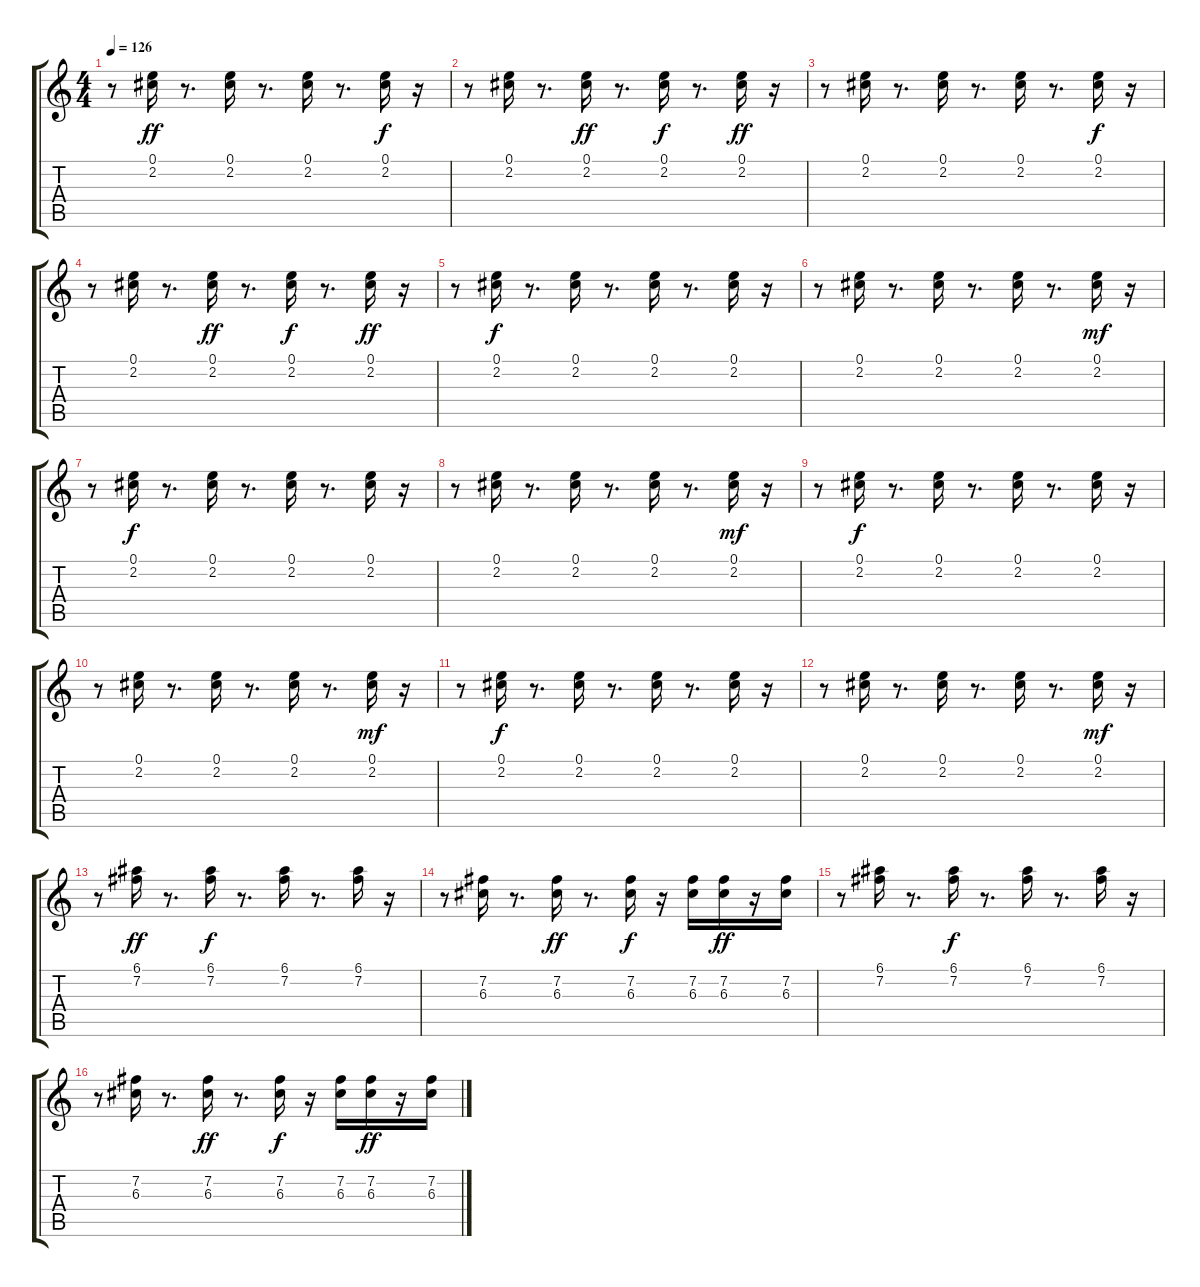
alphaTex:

\track "" {instrument electricguitarclean}
\staff {score tabs}
\tuning (E4 B3 G3 D3 A2 E2) {hide}
\ts (4 4)
\tempo 126
\clef g2
\ks c
r.8{dy ff} (0.1 2.2).16 r.8{d} (0.1 2.2).16 r.8{d} (0.1 2.2).16 r.8{d} (0.1 2.2).16{dy f} r.16 |
r.8 (0.1 2.2).16 r.8{d} (0.1 2.2).16{dy ff} r.8{d} (0.1 2.2).16{dy f} r.8{d} (0.1 2.2).16{dy ff} r.16 |
r.8 (0.1 2.2).16 r.8{d} (0.1 2.2).16 r.8{d} (0.1 2.2).16 r.8{d} (0.1 2.2).16{dy f} r.16 |
r.8 (0.1 2.2).16 r.8{d} (0.1 2.2).16{dy ff} r.8{d} (0.1 2.2).16{dy f} r.8{d} (0.1 2.2).16{dy ff} r.16 |
r.8 (0.1 2.2).16{dy f} r.8{d} (0.1 2.2).16 r.8{d} (0.1 2.2).16 r.8{d} (0.1 2.2).16 r.16 |
r.8 (0.1 2.2).16 r.8{d} (0.1 2.2).16 r.8{d} (0.1 2.2).16 r.8{d} (0.1 2.2).16{dy mf} r.16 |
r.8 (0.1 2.2).16{dy f} r.8{d} (0.1 2.2).16 r.8{d} (0.1 2.2).16 r.8{d} (0.1 2.2).16 r.16 |
r.8 (0.1 2.2).16 r.8{d} (0.1 2.2).16 r.8{d} (0.1 2.2).16 r.8{d} (0.1 2.2).16{dy mf} r.16 |
r.8 (0.1 2.2).16{dy f} r.8{d} (0.1 2.2).16 r.8{d} (0.1 2.2).16 r.8{d} (0.1 2.2).16 r.16 |
r.8 (0.1 2.2).16 r.8{d} (0.1 2.2).16 r.8{d} (0.1 2.2).16 r.8{d} (0.1 2.2).16{dy mf} r.16 |
r.8 (0.1 2.2).16{dy f} r.8{d} (0.1 2.2).16 r.8{d} (0.1 2.2).16 r.8{d} (0.1 2.2).16 r.16 |
r.8 (0.1 2.2).16 r.8{d} (0.1 2.2).16 r.8{d} (0.1 2.2).16 r.8{d} (0.1 2.2).16{dy mf} r.16 |
r.8 (6.1 7.2).16{dy ff} r.8{d} (6.1 7.2).16{dy f} r.8{d} (6.1 7.2).16 r.8{d} (6.1 7.2).16 r.16 |
r.8 (7.2 6.3).16 r.8{d} (7.2 6.3).16{dy ff} r.8{d} (7.2 6.3).16{dy f} r.16 (7.2 6.3).16 (7.2 6.3).16{dy ff} r.16 (7.2 6.3).16 |
r.8 (6.1 7.2).16 r.8{d} (6.1 7.2).16{dy f} r.8{d} (6.1 7.2).16 r.8{d} (6.1 7.2).16 r.16 |
r.8 (7.2 6.3).16 r.8{d} (7.2 6.3).16{dy ff} r.8{d} (7.2 6.3).16{dy f} r.16 (7.2 6.3).16 (7.2 6.3).16{dy ff} r.16 (7.2 6.3).16
